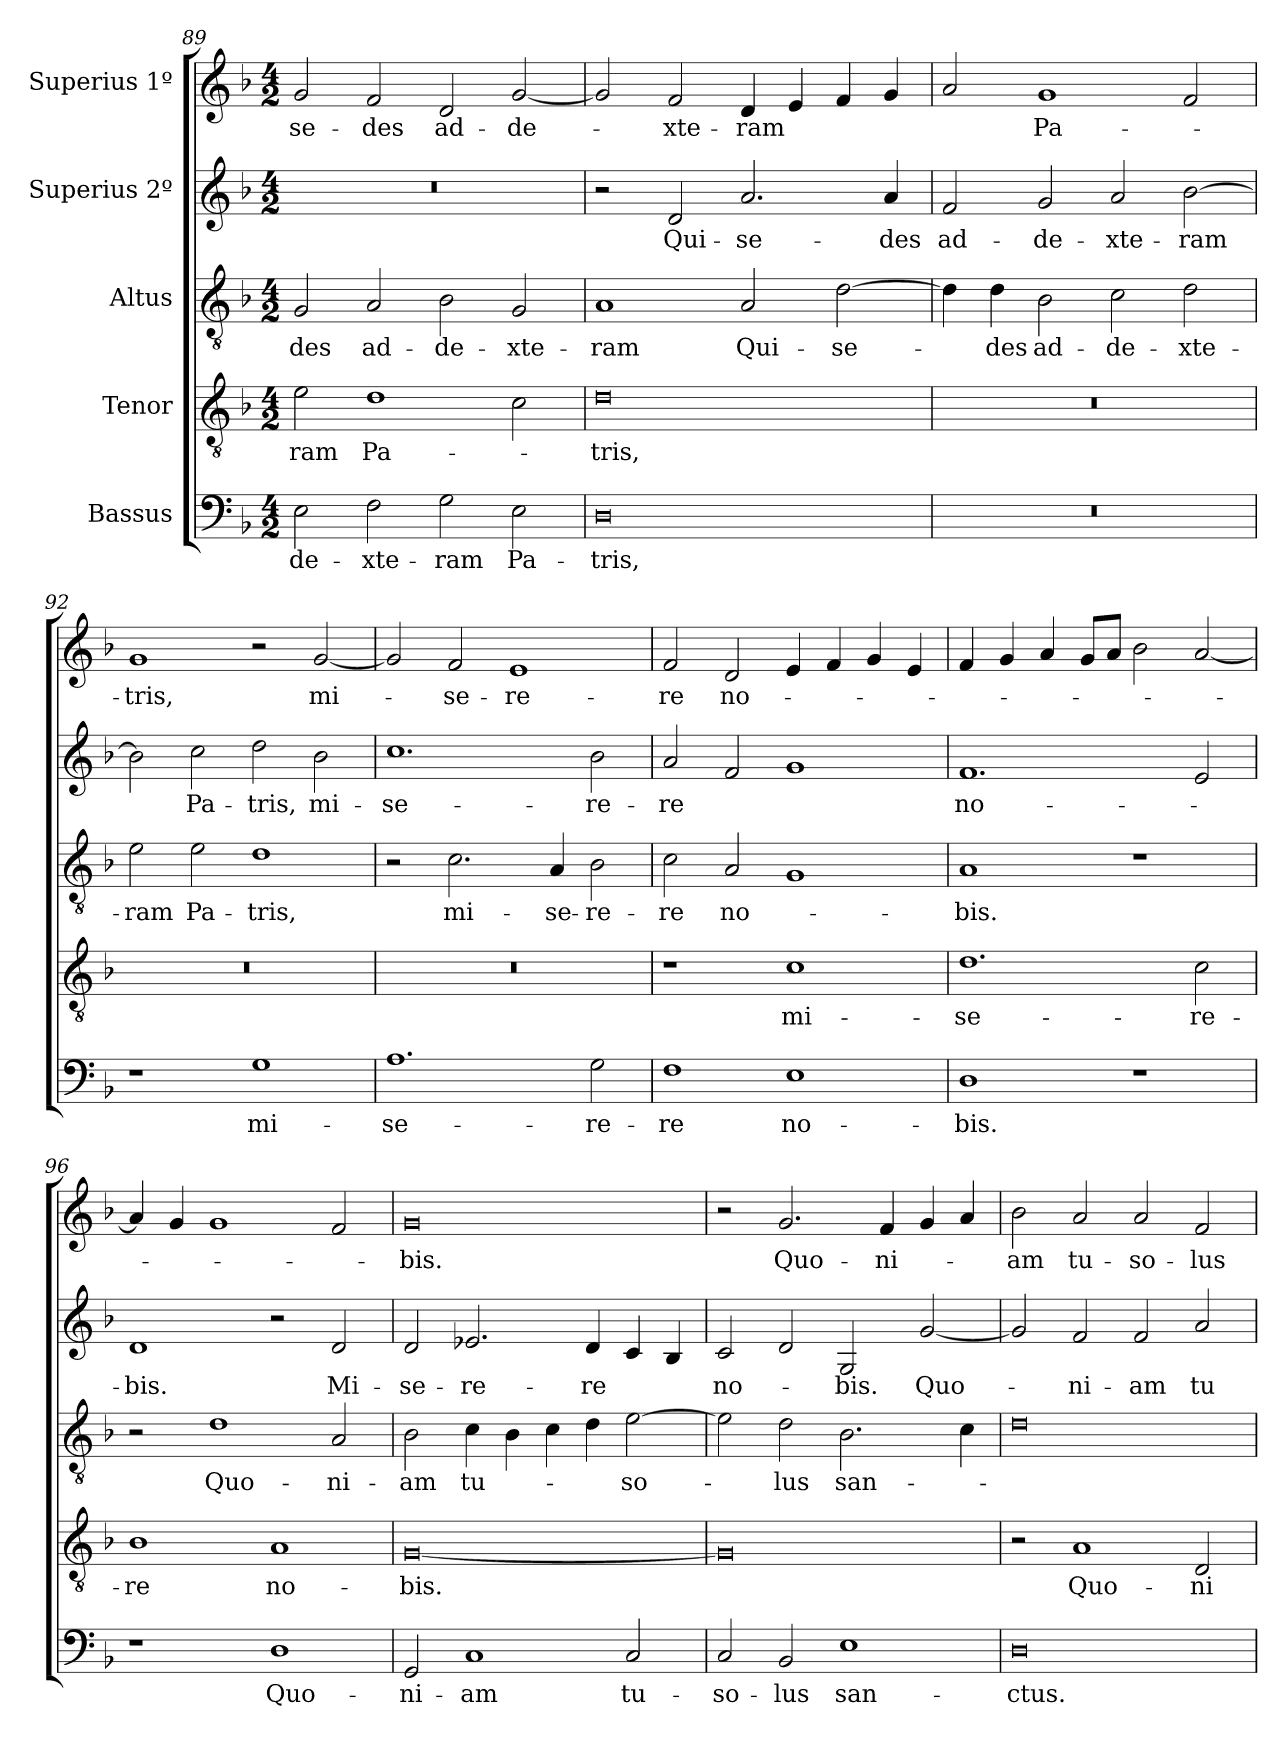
**kern	**text	**kern	**text	**kern	**text	**kern	**text	**kern	**text
*part5	*part5	*part4	*part4	*part3	*part3	*part2	*part2	*part1	*part1
*staff5	*staff5	*staff4	*staff4	*staff3	*staff3	*staff2	*staff2	*staff1	*staff1
*I"Bassus	*	*I"Tenor	*	*I"Altus	*	*I"Superius 2º	*	*I"Superius 1º	*
*clefF4	*	*clefGv2	*	*clefGv2	*	*clefG2	*	*clefG2	*
*k[b-]	*	*k[b-]	*	*k[b-]	*	*k[b-]	*	*k[b-]	*
*M4/2	*	*M4/2	*	*M4/2	*	*M4/2	*	*M4/2	*
=89	=89	=89	=89	=89	=89	=89	=89	=89	=89
2E\	de-	2e\	-ram	2G/	-des	0r	.	2g/	se-
2F\	-xte-	1d\	Pa-	2A/	ad-	.	.	2f/	-des
2G\	-ram	.	.	2B-\	de-	.	.	2d/	ad-
2E\	Pa-	2c\	.	2G/	-xte-	.	.	[2g/	de-
=90	=90	=90	=90	=90	=90	=90	=90	=90	=90
0D\	-tris,	0d\	-tris,	1A/	-ram	2r	.	2g/]	.
.	.	.	.	.	.	2d/	Qui-	2f/	-xte-
.	.	.	.	2A/	Qui-	2.a/	se-	4d/	-ram
.	.	.	.	.	.	.	.	4e/	.
.	.	.	.	[2d\	se-	.	.	4f/	.
.	.	.	.	.	.	4a/	-des	4g/	.
=91	=91	=91	=91	=91	=91	=91	=91	=91	=91
0r	.	0r	.	4d\]	.	2f/	ad-	2a/	.
.	.	.	.	4d\	-des	.	.	.	.
.	.	.	.	2B-\	ad-	2g/	de-	1g/	Pa-
.	.	.	.	2c\	de-	2a/	-xte-	.	.
.	.	.	.	2d\	-xte-	[2b-\	-ram	2f/	.
=92	=92	=92	=92	=92	=92	=92	=92	=92	=92
1r	.	0r	.	2e\	-ram	2b-\]	.	1g/	-tris,
.	.	.	.	2e\	Pa-	2cc\	Pa-	.	.
1G\	mi-	.	.	1d\	-tris,	2dd\	-tris,	2r	.
.	.	.	.	.	.	2b-\	mi-	[2g/	mi-
=93	=93	=93	=93	=93	=93	=93	=93	=93	=93
1.A\	-se-	0r	.	2r	.	1.cc\	-se-	2g/]	.
.	.	.	.	2.c\	mi-	.	.	2f/	-se-
.	.	.	.	.	.	.	.	1e/	-re-
.	.	.	.	4A/	-se-	.	.	.	.
2G\	-re-	.	.	2B-\	-re-	2b-\	-re-	.	.
=94	=94	=94	=94	=94	=94	=94	=94	=94	=94
1F\	-re	1r	.	2c\	-re	2a/	-re	2f/	-re
.	.	.	.	2A/	no-	2f/	.	2d/	no-
1E\	no-	1c\	mi-	1G/	.	1g/	.	4e/	.
.	.	.	.	.	.	.	.	4f/	.
.	.	.	.	.	.	.	.	4g/	.
.	.	.	.	.	.	.	.	4e/	.
=95	=95	=95	=95	=95	=95	=95	=95	=95	=95
1D\	-bis.	1.d\	-se-	1A/	-bis.	1.f/	no-	4f/	.
.	.	.	.	.	.	.	.	4g/	.
.	.	.	.	.	.	.	.	4a/	.
.	.	.	.	.	.	.	.	8g/L	.
.	.	.	.	.	.	.	.	8a/J	.
1r	.	.	.	1r	.	.	.	2b-\	.
.	.	2c\	-re-	.	.	2e/	.	[2a/	.
=96	=96	=96	=96	=96	=96	=96	=96	=96	=96
1r	.	1B-\	-re	2r	.	1d/	-bis.	4a/]	.
.	.	.	.	.	.	.	.	4g/	.
.	.	.	.	1d\	Quo-	.	.	1g/	.
1D\	Quo-	1A/	no-	.	.	2r	.	.	.
.	.	.	.	2A/	-ni-	2d/	Mi-	2f/	.
=97	=97	=97	=97	=97	=97	=97	=97	=97	=97
2GG/	-ni-	[0G/	-bis.	2B-\	-am	2d/	-se-	0g/	-bis.
1C/	-am	.	.	4c\	tu-	2.e-X/	-re-	.	.
.	.	.	.	4B-\	.	.	.	.	.
.	.	.	.	4c\	.	.	.	.	.
.	.	.	.	4d\	.	4d/	-re	.	.
2C/	tu-	.	.	[2e\	so-	4c/	.	.	.
.	.	.	.	.	.	4B-/	.	.	.
=98	=98	=98	=98	=98	=98	=98	=98	=98	=98
2C/	so-	0G/]	.	2e\]	.	2c/	no-	2r	.
2BB-/	-lus	.	.	2d\	-lus	2d/	.	2.g/	Quo-
1E\	san-	.	.	2.B-\	san-	2G/	-bis.	.	.
.	.	.	.	.	.	.	.	4f/	-ni-
.	.	.	.	.	.	[2g/	Quo-	4g/	.
.	.	.	.	4c\	.	.	.	4a/	.
=99	=99	=99	=99	=99	=99	=99	=99	=99	=99
0D\	-ctus.	2r	.	0d\	.	2g/]	.	2b-\	-am
.	.	1A/	Quo-	.	.	2f/	-ni-	2a/	tu-
.	.	.	.	.	.	2f/	-am	2a/	so-
.	.	2D/	-ni-	.	.	2a/	tu-	2f/	-lus
=	=	=	=	=	=	=	=	=	=
*-	*-	*-	*-	*-	*-	*-	*-	*-	*-
